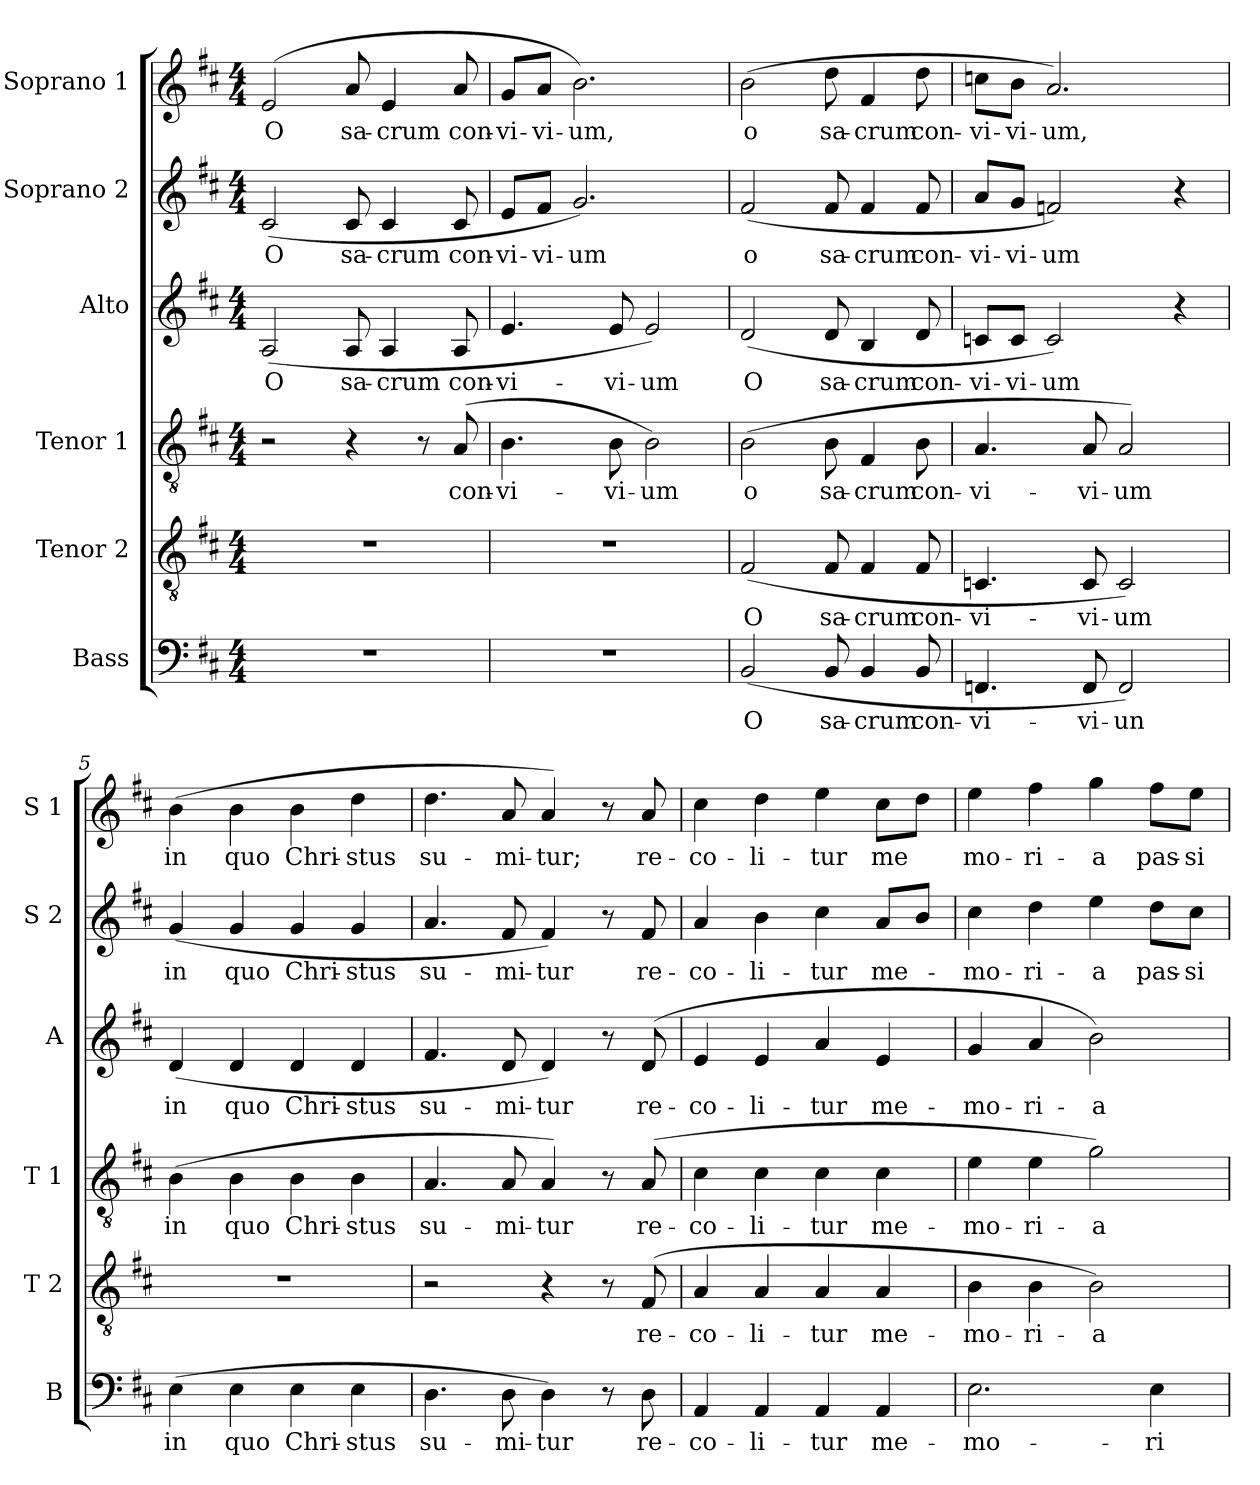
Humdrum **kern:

**kern	**text	**kern	**text	**kern	**text	**kern	**text	**kern	**text	**kern	**text
*part6	*part6	*part5	*part5	*part4	*part4	*part3	*part3	*part2	*part2	*part1	*part1
*staff6	*staff6	*staff5	*staff5	*staff4	*staff4	*staff3	*staff3	*staff2	*staff2	*staff1	*staff1
*I"Bass	*	*I"Tenor 2	*	*I"Tenor 1	*	*I"Alto	*	*I"Soprano 2	*	*I"Soprano 1	*
*I'B	*	*I'T 2	*	*I'T 1	*	*I'A	*	*I'S 2	*	*I'S 1	*
*clefF4	*	*clefGv2	*	*clefGv2	*	*clefG2	*	*clefG2	*	*clefG2	*
*k[f#c#]	*	*k[f#c#]	*	*k[f#c#]	*	*k[f#c#]	*	*k[f#c#]	*	*k[f#c#]	*
*D:	*	*D:	*	*D:	*	*D:	*	*D:	*	*D:	*
*M4/4	*	*M4/4	*	*M4/4	*	*M4/4	*	*M4/4	*	*M4/4	*
=1	=1	=1	=1	=1	=1	=1	=1	=1	=1	=1	=1
!	!	!	!	!	!	!	!LO:LY:b	!	!LO:LY:b	!	!LO:LY:b
1r	.	1r	.	2r	.	(<2A/	O	(<2c#/	O	(>2e/	O
!	!	!	!	!	!	!	!LO:LY:b	!	!LO:LY:b	!	!LO:LY:b
.	.	.	.	4r	.	8A/	sa-	8c#/	sa-	8a/	sa-
!	!	!	!	!	!	!	!LO:LY:b	!	!LO:LY:b	!	!LO:LY:b
.	.	.	.	.	.	4A/	-crum	4c#/	-crum	4e/	-crum
.	.	.	.	8r	.	.	.	.	.	.	.
!	!	!	!	!	!LO:LY:b	!	!LO:LY:b	!	!LO:LY:b	!	!LO:LY:b
.	.	.	.	(>8A/	con-	8A/	con-	8c#/	con-	8a/	con-
=2	=2	=2	=2	=2	=2	=2	=2	=2	=2	=2	=2
!	!	!	!	!	!LO:LY:b	!	!LO:LY:b	!	!LO:LY:b	!	!LO:LY:b
1r	.	1r	.	4.B\	-vi-	4.e/	-vi-	8e/L	-vi-	8g/L	-vi-
!	!	!	!	!	!	!	!	!	!LO:LY:b	!	!LO:LY:b
.	.	.	.	.	.	.	.	8f#/J	-vi-	8a/J	-vi-
!	!	!	!	!	!	!	!	!	!LO:LY:b	!	!LO:LY:b
.	.	.	.	.	.	.	.	2.g/)	-um	2.b\)	-um,
!	!	!	!	!	!LO:LY:b	!	!LO:LY:b	!	!	!	!
.	.	.	.	8B\	-vi-	8e/	-vi-	.	.	.	.
!	!	!	!	!	!LO:LY:b	!	!LO:LY:b	!	!	!	!
.	.	.	.	2B\)	-um	2e/)	-um	.	.	.	.
=3	=3	=3	=3	=3	=3	=3	=3	=3	=3	=3	=3
!	!LO:LY:b	!	!LO:LY:b	!	!LO:LY:b	!	!LO:LY:b	!	!LO:LY:b	!	!LO:LY:b
(<2BB/	O	(<2F#/	O	(>2B\	o	(<2d/	O	(>2f#/	o	(>2b\	o
!	!LO:LY:b	!	!LO:LY:b	!	!LO:LY:b	!	!LO:LY:b	!	!LO:LY:b	!	!LO:LY:b
8BB/	sa-	8F#/	sa-	8B\	sa-	8d/	sa-	8f#/	sa-	8dd\	sa-
!	!LO:LY:b	!	!LO:LY:b	!	!LO:LY:b	!	!LO:LY:b	!	!LO:LY:b	!	!LO:LY:b
4BB/	-crum	4F#/	-crum	4F#/	-crum	4B/	-crum	4f#/	-crum	4f#/	-crum
!	!LO:LY:b	!	!LO:LY:b	!	!LO:LY:b	!	!LO:LY:b	!	!LO:LY:b	!	!LO:LY:b
8BB/	con-	8F#/	con-	8B\	con-	8d/	con-	8f#/	con-	8dd\	con-
=4	=4	=4	=4	=4	=4	=4	=4	=4	=4	=4	=4
!	!LO:LY:b	!	!LO:LY:b	!	!LO:LY:b	!	!LO:LY:b	!	!LO:LY:b	!	!LO:LY:b
4.FFn/	-vi-	4.Cn/	-vi-	4.A/	-vi-	8cn/L	-vi-	8a/L	-vi-	8ccn\L	-vi-
!	!	!	!	!	!	!	!LO:LY:b	!	!LO:LY:b	!	!LO:LY:b
.	.	.	.	.	.	8c/J	-vi-	8g/J	-vi-	8b\J	-vi-
!	!	!	!	!	!	!	!LO:LY:b	!	!LO:LY:b	!	!LO:LY:b
.	.	.	.	.	.	2c/)	-um	2fn/)	-um	2.a/)	-um,
!	!LO:LY:b	!	!LO:LY:b	!	!LO:LY:b	!	!	!	!	!	!
8FF/	-vi-	8C/	-vi-	8A/	-vi-	.	.	.	.	.	.
!	!LO:LY:b	!	!LO:LY:b	!	!LO:LY:b	!	!	!	!	!	!
2FF/)	-un	2C/)	-um	2A/)	-um	.	.	.	.	.	.
.	.	.	.	.	.	4r	.	4r	.	.	.
=5	=5	=5	=5	=5	=5	=5	=5	=5	=5	=5	=5
!	!LO:LY:b	!	!	!	!LO:LY:b	!	!LO:LY:b	!	!LO:LY:b	!	!LO:LY:b
(>4E\	in	1r	.	(>4B\	in	(>4d/	in	(>4g/	in	(>4b\	in
!	!LO:LY:b	!	!	!	!LO:LY:b	!	!LO:LY:b	!	!LO:LY:b	!	!LO:LY:b
4E\	quo	.	.	4B\	quo	4d/	quo	4g/	quo	4b\	quo
!	!LO:LY:b	!	!	!	!LO:LY:b	!	!LO:LY:b	!	!LO:LY:b	!	!LO:LY:b
4E\	Chri-	.	.	4B\	Chri-	4d/	Chri-	4g/	Chri-	4b\	Chri-
!	!LO:LY:b	!	!	!	!LO:LY:b	!	!LO:LY:b	!	!LO:LY:b	!	!LO:LY:b
4E\	-stus	.	.	4B\	-stus	4d/	-stus	4g/	-stus	4dd\	-stus
!!LO:LB:g=z
=6	=6	=6	=6	=6	=6	=6	=6	=6	=6	=6	=6
!	!LO:LY:b	!	!	!	!LO:LY:b	!	!LO:LY:b	!	!LO:LY:b	!	!LO:LY:b
4.D\	su-	2r	.	4.A/	su-	4.f#/	su-	4.a/	su-	4.dd\	su-
!	!LO:LY:b	!	!	!	!LO:LY:b	!	!LO:LY:b	!	!LO:LY:b	!	!LO:LY:b
8D\	-mi-	.	.	8A/	-mi-	8d/	-mi-	8f#/	-mi-	8a/	-mi-
!	!LO:LY:b	!	!	!	!LO:LY:b	!	!LO:LY:b	!	!LO:LY:b	!	!LO:LY:b
4D\)	-tur	4r	.	4A/)	-tur	4d/)	-tur	4f#/)	-tur	4a/)	-tur;
8r	.	8r	.	8r	.	8r	.	8r	.	8r	.
!	!LO:LY:b	!	!LO:LY:b	!	!LO:LY:b	!	!LO:LY:b	!	!LO:LY:b	!	!LO:LY:b
8D\	re-	(>8F#/	re-	(>8A/	re-	(>8d/	re-	8f#/	re-	8a/	re-
=7	=7	=7	=7	=7	=7	=7	=7	=7	=7	=7	=7
!	!LO:LY:b	!	!LO:LY:b	!	!LO:LY:b	!	!LO:LY:b	!	!LO:LY:b	!	!LO:LY:b
4AA/	-co-	4A/	-co-	4c#\	-co-	4e/	-co-	4a/	-co-	4cc#\	-co-
!	!LO:LY:b	!	!LO:LY:b	!	!LO:LY:b	!	!LO:LY:b	!	!LO:LY:b	!	!LO:LY:b
4AA/	-li-	4A/	-li-	4c#\	-li-	4e/	-li-	4b\	-li-	4dd\	-li-
!	!LO:LY:b	!	!LO:LY:b	!	!LO:LY:b	!	!LO:LY:b	!	!LO:LY:b	!	!LO:LY:b
4AA/	-tur	4A/	-tur	4c#\	-tur	4a/	-tur	4cc#\	-tur	4ee\	-tur
!	!LO:LY:b	!	!LO:LY:b	!	!LO:LY:b	!	!LO:LY:b	!	!LO:LY:b	!	!LO:LY:b
4AA/	me-	4A/	me-	4c#\	me-	4e/	me-	8a/L	me-	8cc#\L	me
.	.	.	.	.	.	.	.	8b/J	.	8dd\J	.
=8	=8	=8	=8	=8	=8	=8	=8	=8	=8	=8	=8
!	!LO:LY:b	!	!LO:LY:b	!	!LO:LY:b	!	!LO:LY:b	!	!LO:LY:b	!	!LO:LY:b
2.E\	-mo-	4B\	-mo-	4e\	-mo-	4g/	-mo-	4cc#\	-mo-	4ee\	mo-
!	!	!	!LO:LY:b	!	!LO:LY:b	!	!LO:LY:b	!	!LO:LY:b	!	!LO:LY:b
.	.	4B\	-ri-	4e\	-ri-	4a/	-ri-	4dd\	-ri-	4ff#\	-ri-
!	!	!	!LO:LY:b	!	!LO:LY:b	!	!LO:LY:b	!	!LO:LY:b	!	!LO:LY:b
.	.	2B\)	-a	2g\)	-a	2b\)	-a	4ee\	-a	4gg\	-a
!	!LO:LY:b	!	!	!	!	!	!	!	!LO:LY:b	!	!LO:LY:b
4E\	-ri-	.	.	.	.	.	.	8dd\L	pas-	8ff#\L	pas-
!	!	!	!	!	!	!	!	!	!LO:LY:b	!	!LO:LY:b
.	.	.	.	.	.	.	.	8cc#\J	-si-	8ee\J	-si-
=	=	=	=	=	=	=	=	=	=	=	=
*-	*-	*-	*-	*-	*-	*-	*-	*-	*-	*-	*-
